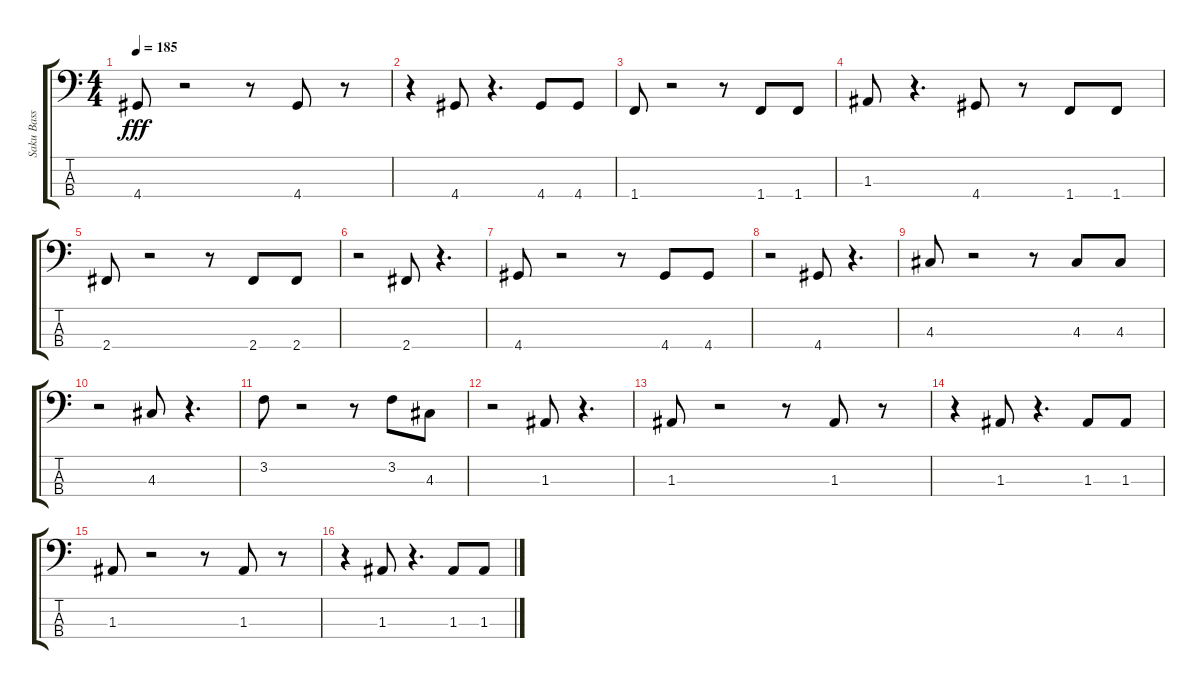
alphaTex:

\track ("Saku Bass [ Jazz Guitar ]" "Saku Bass ") {instrument electricguitarjazz}
\staff {score tabs}
\tuning (G2 D2 A1 E1) {hide}
\ts (4 4)
\tempo 185
\clef f4
\ks c
4.4.8{dy fff} r.2 r.8 4.4.8 r.8 |
r.4 4.4.8 r.4{d} 4.4.8 4.4.8 |
1.4.8 r.2 r.8 1.4.8 1.4.8 |
1.3.8 r.4{d} 4.4.8 r.8 1.4.8 1.4.8 |
2.4.8 r.2 r.8 2.4.8 2.4.8 |
r.2 2.4.8 r.4{d} |
4.4.8 r.2 r.8 4.4.8 4.4.8 |
r.2 4.4.8 r.4{d} |
4.3.8 r.2 r.8 4.3.8 4.3.8 |
r.2 4.3.8 r.4{d} |
3.2.8 r.2 r.8 3.2.8 4.3.8 |
r.2 1.3.8 r.4{d} |
1.3.8 r.2 r.8 1.3.8 r.8 |
r.4 1.3.8 r.4{d} 1.3.8 1.3.8 |
1.3.8 r.2 r.8 1.3.8 r.8 |
r.4 1.3.8 r.4{d} 1.3.8 1.3.8
